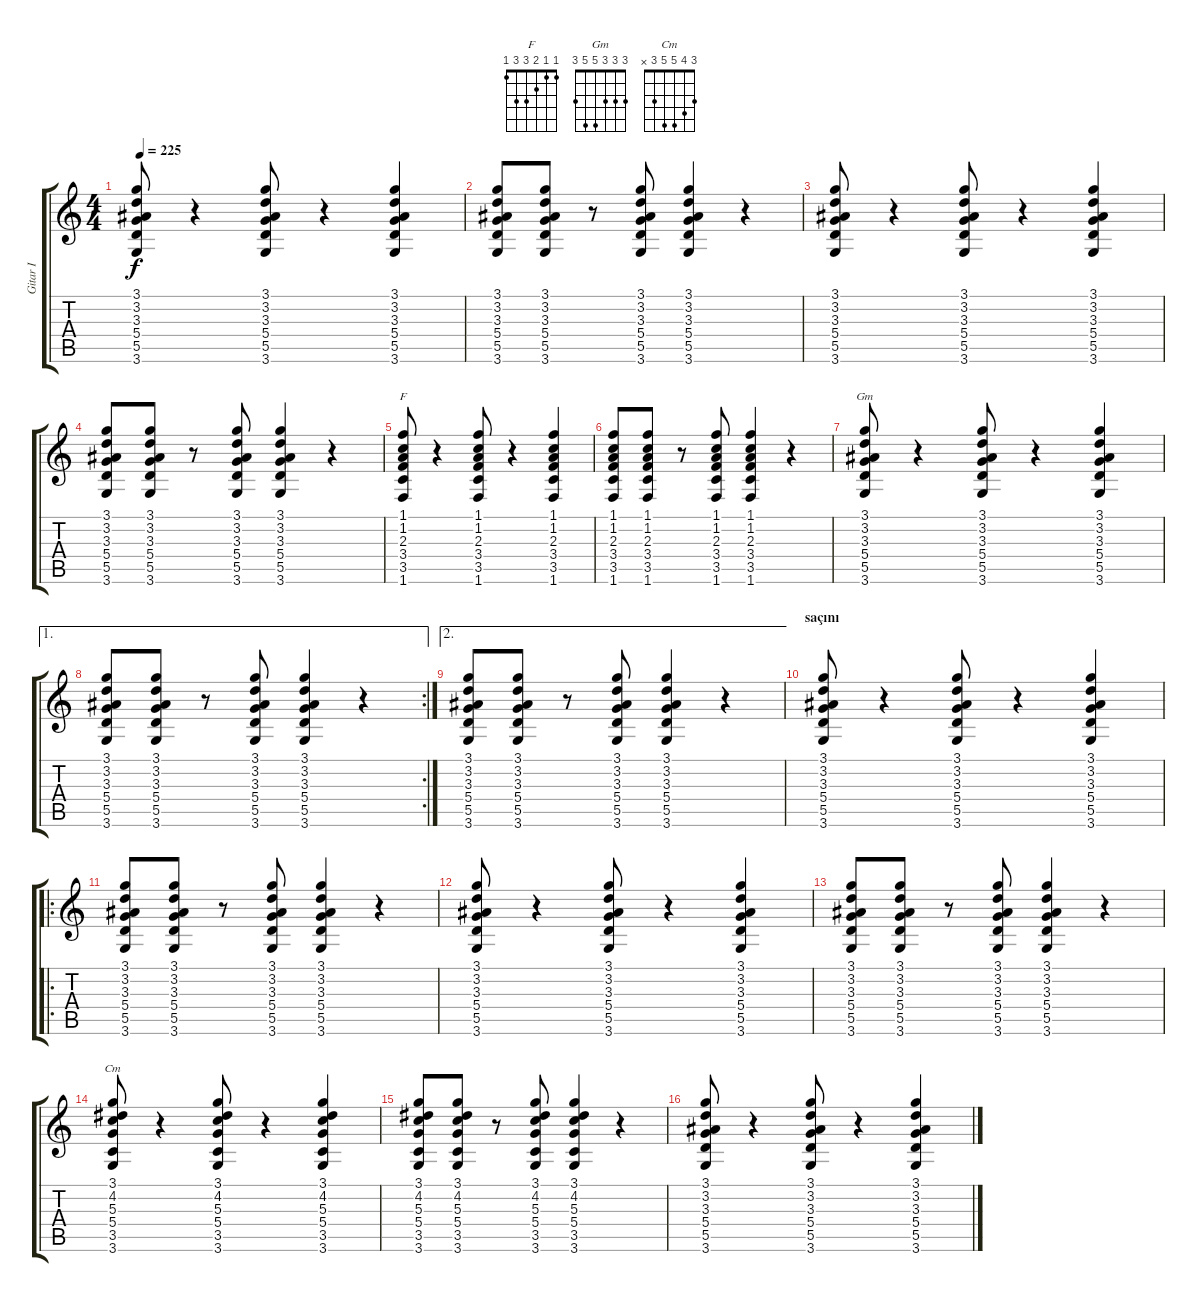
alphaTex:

\track ("Gitar I" "Gitar I") {instrument electricguitarclean}
\staff {score tabs}
\tuning (E4 B3 G3 D3 A2 E2) {hide}
\chord ("F" 1 1 2 3 3 1)
\chord ("Gm" 3 3 3 5 5 3)
\chord ("Cm" 3 4 5 5 3 x)
\ts (4 4)
\tempo 225
\clef g2
\ks c
(3.1 3.2 3.3 5.4 5.5 3.6).8{dy f} r.4 (3.1 3.2 3.3 5.4 5.5 3.6).8 r.4 (3.1 3.2 3.3 5.4 5.5 3.6).4 |
(3.1 3.2 3.3 5.4 5.5 3.6).8 (3.1 3.2 3.3 5.4 5.5 3.6).8 r.8 (3.1 3.2 3.3 5.4 5.5 3.6).8 (3.1 3.2 3.3 5.4 5.5 3.6).4 r.4 |
(3.1 3.2 3.3 5.4 5.5 3.6).8 r.4 (3.1 3.2 3.3 5.4 5.5 3.6).8 r.4 (3.1 3.2 3.3 5.4 5.5 3.6).4 |
(3.1 3.2 3.3 5.4 5.5 3.6).8 (3.1 3.2 3.3 5.4 5.5 3.6).8 r.8 (3.1 3.2 3.3 5.4 5.5 3.6).8 (3.1 3.2 3.3 5.4 5.5 3.6).4 r.4 |
(1.1 1.2 2.3 3.4 3.5 1.6).8{ch "F"} r.4 (1.1 1.2 2.3 3.4 3.5 1.6).8 r.4 (1.1 1.2 2.3 3.4 3.5 1.6).4 |
(1.1 1.2 2.3 3.4 3.5 1.6).8 (1.1 1.2 2.3 3.4 3.5 1.6).8 r.8 (1.1 1.2 2.3 3.4 3.5 1.6).8 (1.1 1.2 2.3 3.4 3.5 1.6).4 r.4 |
(3.1 3.2 3.3 5.4 5.5 3.6).8{ch "Gm"} r.4 (3.1 3.2 3.3 5.4 5.5 3.6).8 r.4 (3.1 3.2 3.3 5.4 5.5 3.6).4 |
\ae 1
\rc 2
(3.1 3.2 3.3 5.4 5.5 3.6).8 (3.1 3.2 3.3 5.4 5.5 3.6).8 r.8 (3.1 3.2 3.3 5.4 5.5 3.6).8 (3.1 3.2 3.3 5.4 5.5 3.6).4 r.4 |
\ae 2
(3.1 3.2 3.3 5.4 5.5 3.6).8 (3.1 3.2 3.3 5.4 5.5 3.6).8 r.8 (3.1 3.2 3.3 5.4 5.5 3.6).8 (3.1 3.2 3.3 5.4 5.5 3.6).4 r.4 |
\section ("" "saçını")
(3.1 3.2 3.3 5.4 5.5 3.6).8 r.4 (3.1 3.2 3.3 5.4 5.5 3.6).8 r.4 (3.1 3.2 3.3 5.4 5.5 3.6).4 |
\ro
(3.1 3.2 3.3 5.4 5.5 3.6).8 (3.1 3.2 3.3 5.4 5.5 3.6).8 r.8 (3.1 3.2 3.3 5.4 5.5 3.6).8 (3.1 3.2 3.3 5.4 5.5 3.6).4 r.4 |
(3.1 3.2 3.3 5.4 5.5 3.6).8 r.4 (3.1 3.2 3.3 5.4 5.5 3.6).8 r.4 (3.1 3.2 3.3 5.4 5.5 3.6).4 |
(3.1 3.2 3.3 5.4 5.5 3.6).8 (3.1 3.2 3.3 5.4 5.5 3.6).8 r.8 (3.1 3.2 3.3 5.4 5.5 3.6).8 (3.1 3.2 3.3 5.4 5.5 3.6).4 r.4 |
(3.1 4.2 5.3 5.4 3.5 3.6).8{ch "Cm"} r.4 (3.1 4.2 5.3 5.4 3.5 3.6).8 r.4 (3.1 4.2 5.3 5.4 3.5 3.6).4 |
(3.1 4.2 5.3 5.4 3.5 3.6).8 (3.1 4.2 5.3 5.4 3.5 3.6).8 r.8 (3.1 4.2 5.3 5.4 3.5 3.6).8 (3.1 4.2 5.3 5.4 3.5 3.6).4 r.4 |
(3.1 3.2 3.3 5.4 5.5 3.6).8 r.4 (3.1 3.2 3.3 5.4 5.5 3.6).8 r.4 (3.1 3.2 3.3 5.4 5.5 3.6).4
